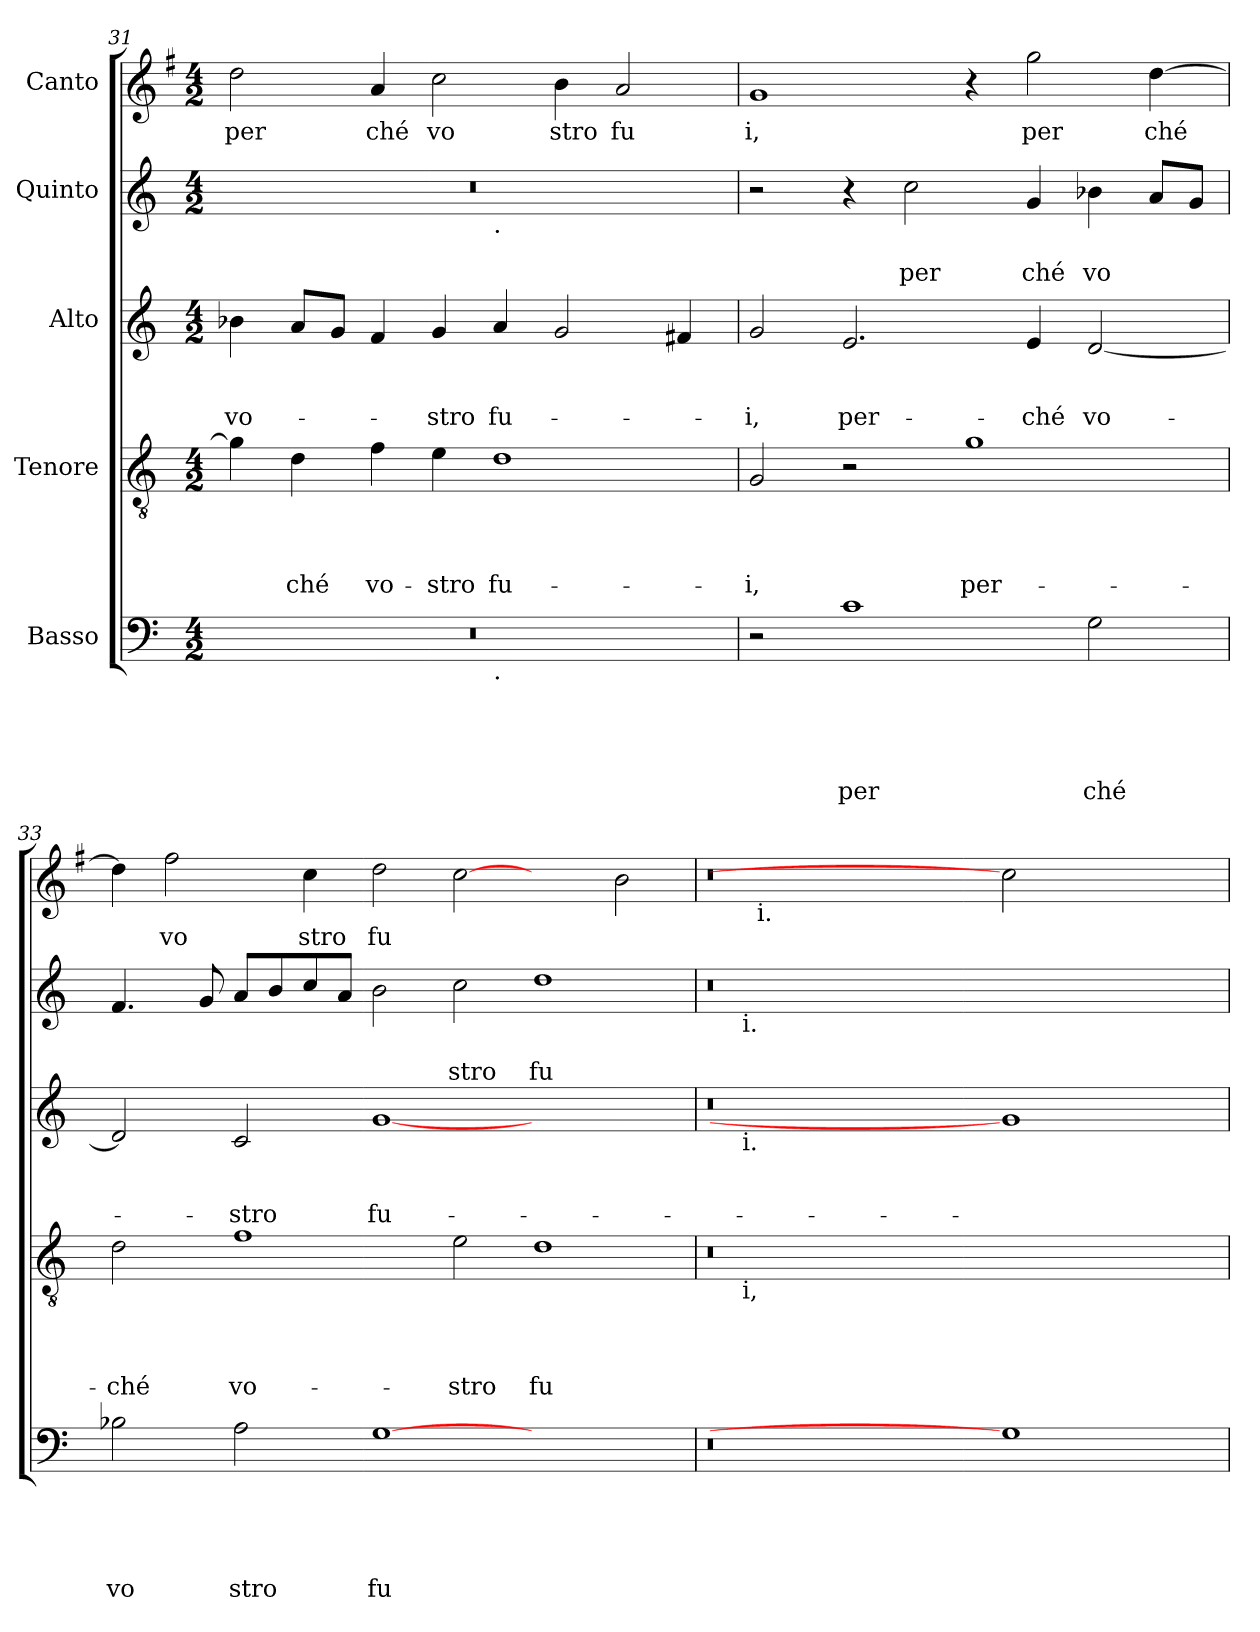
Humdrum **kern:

**kern	**text	**text	**text	**text	**text	**kern	**text	**text	**text	**text	**kern	**text	**text	**text	**kern	**text	**text	**kern	**text
*part5	*part5	*part5	*part5	*part5	*part5	*part4	*part4	*part4	*part4	*part4	*part3	*part3	*part3	*part3	*part2	*part2	*part2	*part1	*part1
*staff5	*staff5	*staff5	*staff5	*staff5	*staff5	*staff4	*staff4	*staff4	*staff4	*staff4	*staff3	*staff3	*staff3	*staff3	*staff2	*staff2	*staff2	*staff1	*staff1
*I"Basso	*	*	*	*	*	*I"Tenore	*	*	*	*	*I"Alto	*	*	*	*I"Quinto	*	*	*I"Canto	*
*clefF4	*	*	*	*	*	*clefGv2	*	*	*	*	*clefG2	*	*	*	*clefG2	*	*	*clefG2	*
*	*	*	*	*	*	*	*	*	*	*	*	*	*	*	*	*	*	*ITrd-3c-5	*
*k[]	*	*	*	*	*	*k[]	*	*	*	*	*k[]	*	*	*	*k[]	*	*	*k[]	*
*C:	*	*	*	*	*	*C:	*	*	*	*	*C:	*	*	*	*C:	*	*	*C:	*
*M4/2	*	*	*	*	*	*M4/2	*	*	*	*	*M4/2	*	*	*	*M4/2	*	*	*M4/2	*
=31	=31	=31	=31	=31	=31	=31	=31	=31	=31	=31	=31	=31	=31	=31	=31	=31	=31	=31	=31
!	!	!	!	!	!	!	!	!	!	!	!	!	!	!LO:LY:b	!	!	!	!	!LO:LY:b
*^	*	*	*	*	*	*	*	*	*	*	*	*	*	*	*^	*	*	*	*
0r	1ryy	.	.	.	.	.	4g\]	.	.	.	.	4b-X\	.	.	vo-	0r	1ryy	.	.	2gg\	per
!	!	!	!	!	!	!	!	!	!	!	!LO:LY:b	!	!	!	!	!	!	!	!	!	!
.	.	.	.	.	.	.	4d\	.	.	.	-ché	8a/L	.	.	.	.	.	.	.	.	.
.	.	.	.	.	.	.	.	.	.	.	.	8g/J	.	.	.	.	.	.	.	.	.
!	!	!	!	!	!	!	!	!	!	!	!LO:LY:b	!	!	!	!	!	!	!	!	!	!LO:LY:b
.	.	.	.	.	.	.	4f\	.	.	.	vo-	4f/	.	.	.	.	.	.	.	4dd/	ché
!	!	!	!	!	!	!	!	!	!	!	!LO:LY:b	!	!	!	!LO:LY:b	!	!	!	!	!	!LO:LY:b
.	.	.	.	.	.	.	4e\	.	.	.	-stro	4g/	.	.	-stro	.	.	.	.	2ff\	vo
!	!	!	!	!	!	!	!	!	!	!	!	!	!	!	!	!	!LO:TX:b:t=.	!	!	!	!
!	!LO:TX:b:t=.	!	!	!	!	!	!	!	!	!	!	!	!	!	!	!	!	!	!	!	!
!	!	!	!	!	!	!	!	!	!	!	!LO:LY:b	!	!	!	!LO:LY:b	!	!	!	!	!	!
.	1ryy	.	.	.	.	.	1d	.	.	.	fu-	4a/	.	.	fu-	.	1ryy	.	.	.	.
!	!	!	!	!	!	!	!	!	!	!	!	!	!	!	!	!	!	!	!	!	!LO:LY:b
.	.	.	.	.	.	.	.	.	.	.	.	2g/	.	.	.	.	.	.	.	4ee\	stro
!	!	!	!	!	!	!	!	!	!	!	!	!	!	!	!	!	!	!	!	!	!LO:LY:b
.	.	.	.	.	.	.	.	.	.	.	.	.	.	.	.	.	.	.	.	2dd/	fu
.	.	.	.	.	.	.	.	.	.	.	.	4f#X/	.	.	.	.	.	.	.	.	.
=32	=32	=32	=32	=32	=32	=32	=32	=32	=32	=32	=32	=32	=32	=32	=32	=32	=32	=32	=32	=32	=32
!	!	!	!	!	!	!	!	!	!	!	!LO:LY:b	!	!	!	!LO:LY:b	!	!	!	!	!	!LO:LY:b
*v	*v	*	*	*	*	*	*	*	*	*	*	*	*	*	*	*v	*v	*	*	*	*
2r	.	.	.	.	.	2G/	.	.	.	-i,	2g/	.	.	-i,	2r	.	.	1cc	i,
!	!	!	!	!	!LO:LY:b	!	!	!	!	!	!	!	!	!LO:LY:b	!	!	!	!	!
1c	.	.	.	.	per	2r	.	.	.	.	2.e/	.	.	per-	4r	.	.	.	.
!	!	!	!	!	!	!	!	!	!	!	!	!	!	!	!	!	!LO:LY:b	!	!
.	.	.	.	.	.	.	.	.	.	.	.	.	.	.	2cc\	.	per	.	.
!	!	!	!	!	!	!	!	!	!	!LO:LY:b	!	!	!	!	!	!	!	!	!
.	.	.	.	.	.	1g	.	.	.	per-	.	.	.	.	.	.	.	4r	.
!	!	!	!	!	!	!	!	!	!	!	!	!	!	!LO:LY:b	!	!	!LO:LY:b	!	!LO:LY:b
.	.	.	.	.	.	.	.	.	.	.	4e/	.	.	-ché	4g/	.	ché	2ccc\	per
!	!	!	!	!	!LO:LY:b	!	!	!	!	!	!	!	!	!LO:LY:b	!	!	!LO:LY:b	!	!
2G\	.	.	.	.	ché	.	.	.	.	.	[<2d/	.	.	vo-	4b-X\	.	vo	.	.
!	!	!	!	!	!	!	!	!	!	!	!	!	!	!	!	!	!	!	!LO:LY:b
.	.	.	.	.	.	.	.	.	.	.	.	.	.	.	8a/L	.	.	[>4gg\	ché
.	.	.	.	.	.	.	.	.	.	.	.	.	.	.	8g/J	.	.	.	.
=33	=33	=33	=33	=33	=33	=33	=33	=33	=33	=33	=33	=33	=33	=33	=33	=33	=33	=33	=33
!	!	!	!	!	!LO:LY:b	!	!	!	!	!LO:LY:b	!	!	!	!	!	!	!	!	!
2B-X\	.	.	.	.	vo	2d\	.	.	.	-ché	2d/]	.	.	.	4.f/	.	.	4gg>\]	.
!	!	!	!	!	!	!	!	!	!	!	!	!	!	!	!	!	!	!	!LO:LY:b
.	.	.	.	.	.	.	.	.	.	.	.	.	.	.	.	.	.	2bb\	vo
.	.	.	.	.	.	.	.	.	.	.	.	.	.	.	8g/	.	.	.	.
!	!	!	!	!	!LO:LY:b	!	!	!	!	!LO:LY:b	!	!	!	!LO:LY:b	!	!	!	!	!
2A\	.	.	.	.	stro	1f	.	.	.	vo-	2c/	.	.	-stro	8a/L	.	.	.	.
.	.	.	.	.	.	.	.	.	.	.	.	.	.	.	8b/	.	.	.	.
!	!	!	!	!	!	!	!	!	!	!	!	!	!	!	!	!	!	!	!LO:LY:b
.	.	.	.	.	.	.	.	.	.	.	.	.	.	.	8cc/	.	.	4ff\	stro
.	.	.	.	.	.	.	.	.	.	.	.	.	.	.	8a/J	.	.	.	.
!	!	!	!	!	!LO:LY:b	!	!	!	!	!	!	!	!	!LO:LY:b	!	!	!	!	!LO:LY:b
[1G	.	.	.	.	fu	.	.	.	.	.	[1g	.	.	fu-	2b\	.	.	2gg\	fu
!	!	!	!	!	!	!	!	!	!	!LO:LY:b	!	!	!	!	!	!	!LO:LY:b	!	!
.	.	.	.	.	.	2e\	.	.	.	-stro	.	.	.	.	2cc\	.	stro	[2ff	.
!	!	!	!	!	!	!	!	!	!	!LO:LY:b	!	!	!	!	!	!	!LO:LY:b	!	!
1ryy	.	.	.	.	.	1d	.	.	.	fu-	1ryy	.	.	.	1dd	.	fu	2ryy	.
.	.	.	.	.	.	.	.	.	.	.	.	.	.	.	.	.	.	2ee\	.
=34	=34	=34	=34	=34	=34	=34	=34	=34	=34	=34	=34	=34	=34	=34	=34	=34	=34	=34	=34
*	*	*	*	*	*	*^	*	*	*	*	*^	*	*	*	*^	*	*	*^	*
0r	.	.	.	.	.	0r	8ryy	.	.	.	.	0r	8ryy	.	.	.	0r	8ryy	.	.	0r	8ryy	.
!	!	!	!	!	!	!	!	!	!	!	!	!	!	!	!	!	!	!LO:TX:b:t=i.	!	!	!	!	!
!	!	!	!	!	!	!	!	!	!	!	!	!	!LO:TX:b:t=i.	!	!	!	!	!	!	!	!	!	!
!	!	!	!	!	!	!	!LO:TX:b:t=i,	!	!	!	!	!	!	!	!	!	!	!	!	!	!	!	!
.	.	.	.	.	.	.	1ryy	.	.	.	.	.	1ryy	.	.	.	.	1ryy	.	.	.	32ryy	.
!	!	!	!	!	!	!	!	!	!	!	!	!	!	!	!	!	!	!	!	!	!	!LO:TX:b:t=i.	!
.	.	.	.	.	.	.	.	.	.	.	.	.	.	.	.	.	.	.	.	.	.	1ryy	.
.	.	.	.	.	.	.	1...ryy	.	.	.	.	.	1...ryy	.	.	.	.	1...ryy	.	.	.	.	.
.	.	.	.	.	.	.	.	.	.	.	.	.	.	.	.	.	.	.	.	.	.	1ryy	.
1G]	.	.	.	.	.	1ryy	.	.	.	.	.	1g]	.	.	.	.	1ryy	.	.	.	2ff]	.	.
.	.	.	.	.	.	.	.	.	.	.	.	.	.	.	.	.	.	.	.	.	.	2ryy	.
.	.	.	.	.	.	.	.	.	.	.	.	.	.	.	.	.	.	.	.	.	2ryy	.	.
.	.	.	.	.	.	.	.	.	.	.	.	.	.	.	.	.	.	.	.	.	.	4ryy	.
.	.	.	.	.	.	.	.	.	.	.	.	.	.	.	.	.	.	.	.	.	.	16.ryy	.
*	*	*	*	*	*	*v	*v	*	*	*	*	*	*	*	*	*	*v	*v	*	*	*v	*v	*
*	*	*	*	*	*	*	*	*	*	*	*v	*v	*	*	*	*	*	*	*	*
=	=	=	=	=	=	=	=	=	=	=	=	=	=	=	=	=	=	=	=
*-	*-	*-	*-	*-	*-	*-	*-	*-	*-	*-	*-	*-	*-	*-	*-	*-	*-	*-	*-
